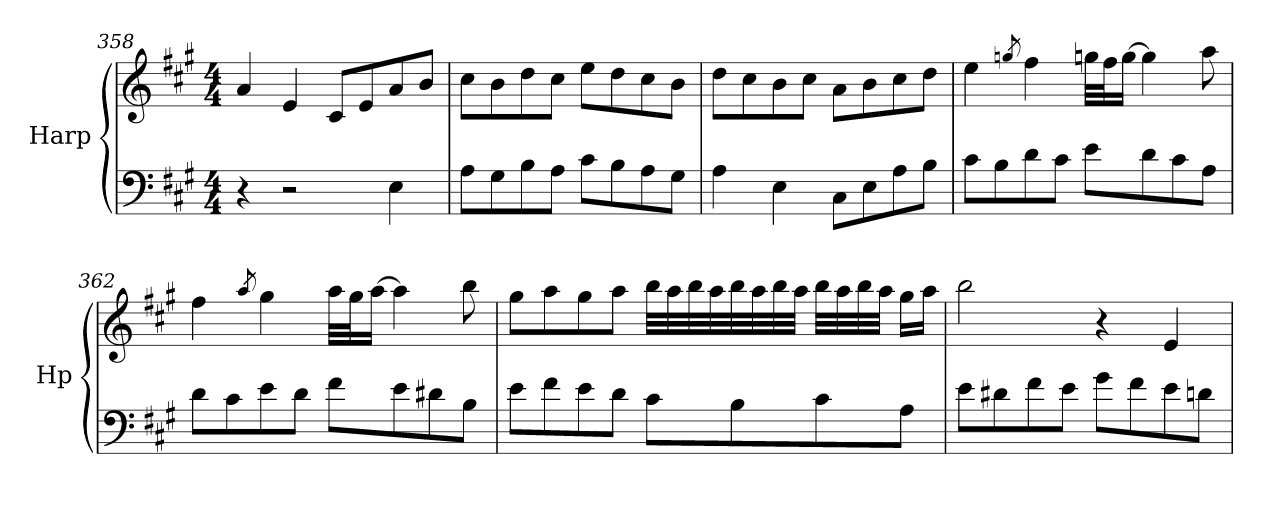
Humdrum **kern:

**kern	**kern
*part1	*part1
*staff2	*staff1
*I"Harp	*
*I'Hp	*
*clefF4	*clefG2
*k[f#c#g#]	*k[f#c#g#]
*M4/4	*M4/4
=358	=358
4r	4a/
2r	4e/
.	8c#/L
.	8e/
4E\	8a/
.	8b/J
=359	=359
8A\L	8cc#\L
8G#\	8b\
8B\	8dd\
8A\J	8cc#\J
8c#\L	8ee\L
8B\	8dd\
8A\	8cc#\
8G#\J	8b\J
=360	=360
4A\	8dd\L
.	8cc#\
4E\	8b\
.	8cc#\J
8C#\L	8a\L
8E\	8b\
8A\	8cc#\
8B\J	8dd\J
!!LO:LB:g=z
=361	=361
8c#\L	4ee\
8B\	.
.	8qggn/
8d\	4ff#\
8c#\J	.
8e\L	32gg\LLL
.	32ff#\J
.	[16gg\JJ
8d\	4gg\]
8c#\	.
8A\J	8aa\
=362	=362
8d\L	4ff#\
8c#\	.
.	8qaa/
8e\	4gg#\
8d\J	.
8f#\L	32aa\LLL
.	32gg#\J
.	[16aa\JJ
8e\	4aa\]
8d#X\	.
8B\J	8bb\
!!LO:LB:g=z
=363	=363
8e\L	8gg#\L
8f#\	8aa\
8e\	8gg#\
8d\J	8aa\J
8c#\L	32bb\LLL
.	32aa\
.	32bb\
.	32aa\
8B\	32bb\
.	32aa\
.	32bb\
.	32aa\JJJ
8c#\	32bb\LLL
.	32aa\
.	32bb\
.	32aa\JJJ
8A\J	16gg#\LL
.	16aa\JJ
=364	=364
8e\L	2bb\
8d#X\	.
8f#\	.
8e\J	.
8g#\L	4r
8f#\	.
8e\	4e/
8dn\J	.
=	=
*-	*-
